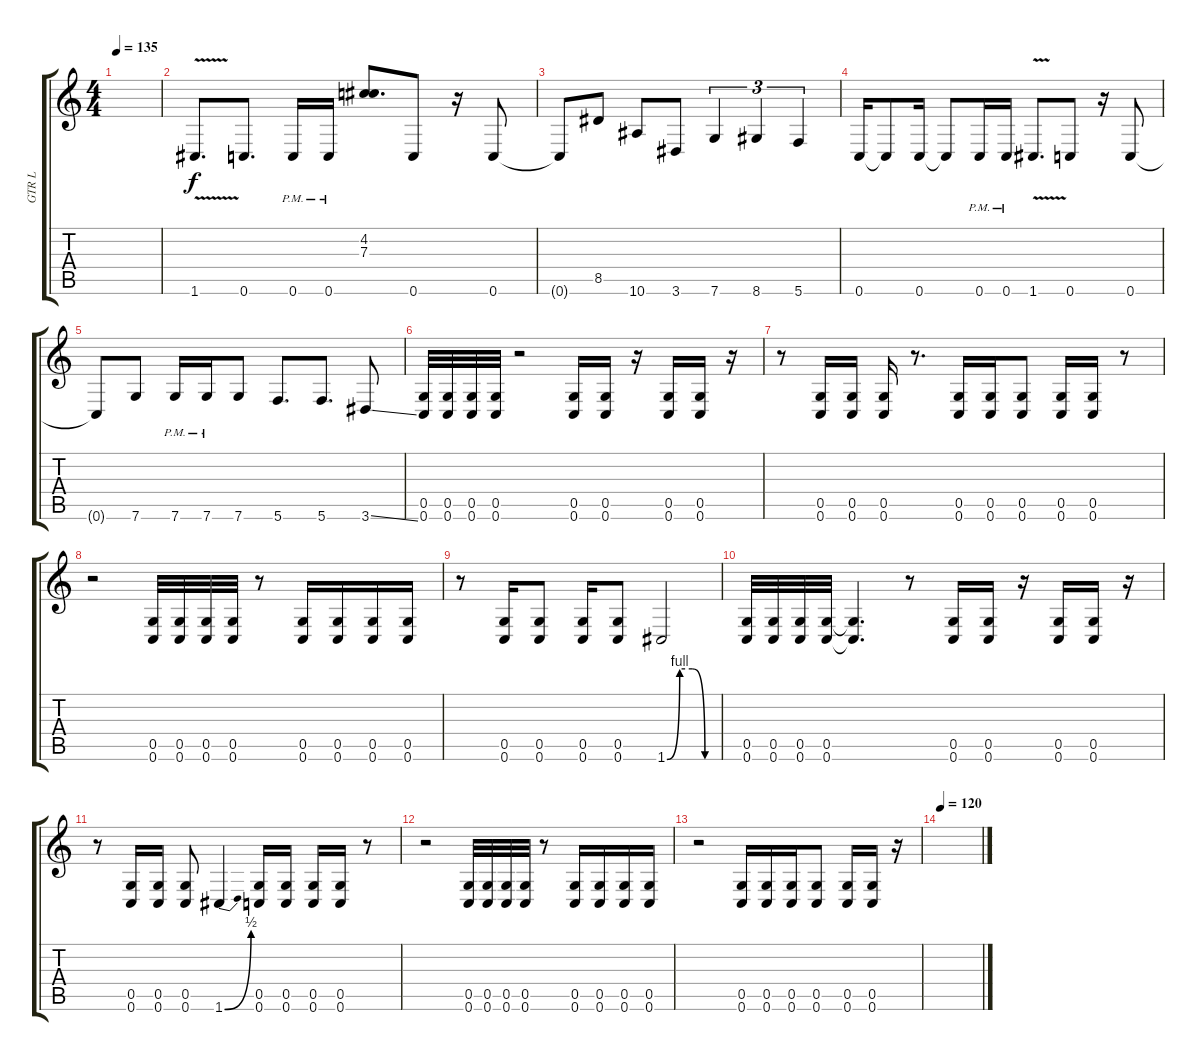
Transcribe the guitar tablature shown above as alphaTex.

\track ("GTR L" "GTR L") {instrument distortionguitar}
\staff {score tabs}
\tuning (D4 A3 F3 C3 G2 C2) {hide}
\ts (4 4)
\tempo 135
\clef g2
\ks c
|
1.6{v}.8{d} 0.6.8{d} 0.6{pm}.16 0.6{pm}.16 (4.2 7.3).8{d} 0.6.8 r.16 0.6.8 |
0.6{t}.8 8.5.8 10.6.8 3.6.8 7.6.4{tu (3 2)} 8.6.4{tu (3 2)} 5.6.4{tu (3 2)} |
0.6.16 0.6{t}.8 0.6.16 0.6{t}.8 0.6{pm}.16 0.6{pm}.16 1.6{v}.8{d} 0.6.8 r.16 0.6.8 |
0.6{t}.8 7.6.8 7.6{pm}.16 7.6{pm}.16 7.6.8 5.6.8{d} 5.6.8{d} 3.6{ss}.8 |
(0.5 0.6).32 (0.5 0.6).32 (0.5 0.6).32 (0.5 0.6).32 r.2 (0.5 0.6).16 (0.5 0.6).16 r.16 (0.5 0.6).16 (0.5 0.6).16 r.16 |
r.8 (0.5 0.6).16 (0.5 0.6).16 (0.5 0.6).16 r.8{d} (0.5 0.6).16 (0.5 0.6).16 (0.5 0.6).8 (0.5 0.6).16 (0.5 0.6).16 r.8 |
r.2 (0.5 0.6).32 (0.5 0.6).32 (0.5 0.6).32 (0.5 0.6).32 r.8 (0.5 0.6).16 (0.5 0.6).16 (0.5 0.6).16 (0.5 0.6).16 |
r.8 (0.5 0.6).16 (0.5 0.6).8 (0.5 0.6).16 (0.5 0.6).8 1.6{be (custom 0 0 15 4 30 4 45 0 60 0)}.2 |
(0.5 0.6).32 (0.5 0.6).32 (0.5 0.6).32 (0.5 0.6).32 (0.5{t} 0.6{t}).4{d} r.8 (0.5 0.6).16 (0.5 0.6).16 r.16 (0.5 0.6).16 (0.5 0.6).16 r.16 |
r.8 (0.5 0.6).16 (0.5 0.6).16 (0.5 0.6).8 1.6{be (bend 0 0 60 2)}.4 (0.5 0.6).16 (0.5 0.6).16 (0.5 0.6).16 (0.5 0.6).16 r.8 |
r.2 (0.5 0.6).32 (0.5 0.6).32 (0.5 0.6).32 (0.5 0.6).32 r.8 (0.5 0.6).16 (0.5 0.6).16 (0.5 0.6).16 (0.5 0.6).16 |
r.2 (0.5 0.6).16 (0.5 0.6).16 (0.5 0.6).16 (0.5 0.6).8 (0.5 0.6).16 (0.5 0.6).16 r.16 |
\tempo 120
